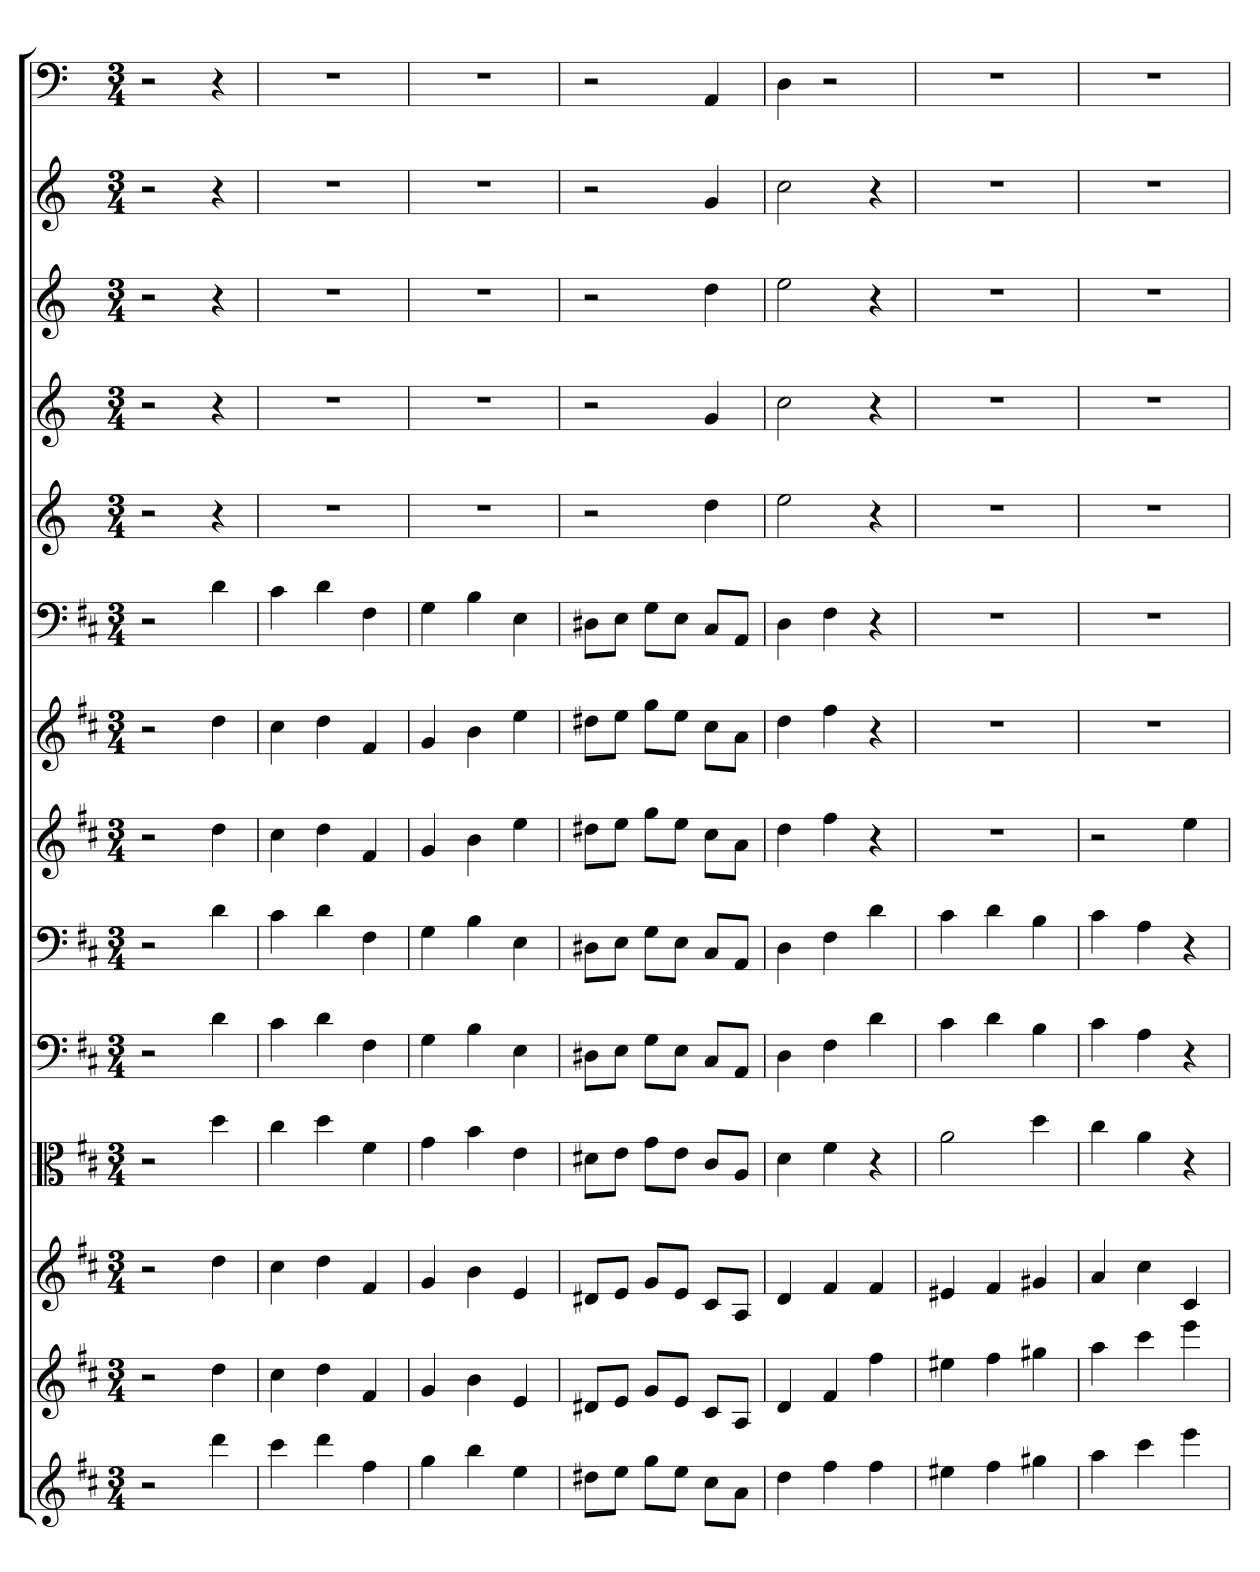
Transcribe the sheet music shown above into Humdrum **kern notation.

**kern	**kern	**kern	**kern	**kern	**kern	**kern	**kern	**kern	**kern	**kern	**kern	**kern	**kern
*part14	*part13	*part12	*part11	*part10	*part9	*part8	*part7	*part6	*part5	*part4	*part3	*part2	*part1
*staff14	*staff13	*staff12	*staff11	*staff10	*staff9	*staff8	*staff7	*staff6	*staff5	*staff4	*staff3	*staff2	*staff1
*	*	*	*clefC3	*clefF4	*clefF4	*	*	*clefF4	*	*	*	*	*clefF4
*k[f#c#]	*k[f#c#]	*k[f#c#]	*k[f#c#]	*k[f#c#]	*k[f#c#]	*k[f#c#]	*k[f#c#]	*k[f#c#]	*k[]	*k[]	*k[]	*k[]	*k[]
*M3/4	*M3/4	*M3/4	*M3/4	*M3/4	*M3/4	*M3/4	*M3/4	*M3/4	*M3/4	*M3/4	*M3/4	*M3/4	*M3/4
=	=	=	=	=	=	=	=	=	=	=	=	=	=
2r	2r	2r	2r	2r	2r	2r	2r	2r	2r	2r	2r	2r	2r
4ddd	4dd	4dd	4dd	4d	4d	4dd	4dd	4d	4r	4r	4r	4r	4r
=1	=1	=1	=1	=1	=1	=1	=1	=1	=1	=1	=1	=1	=1
4ccc#	4cc#	4cc#	4cc#	4c#	4c#	4cc#	4cc#	4c#	2.r	2.r	2.r	2.r	2.r
4ddd	4dd	4dd	4dd	4d	4d	4dd	4dd	4d	.	.	.	.	.
4ff#	4f#	4f#	4f#	4F#	4F#	4f#	4f#	4F#	.	.	.	.	.
=2	=2	=2	=2	=2	=2	=2	=2	=2	=2	=2	=2	=2	=2
4gg	4g	4g	4g	4G	4G	4g	4g	4G	2.r	2.r	2.r	2.r	2.r
4bb	4b	4b	4b	4B	4B	4b	4b	4B	.	.	.	.	.
4ee	4e	4e	4e	4E	4E	4ee	4ee	4E	.	.	.	.	.
=3	=3	=3	=3	=3	=3	=3	=3	=3	=3	=3	=3	=3	=3
8dd#XL	8d#XL	8d#XL	8d#X\L	8D#X\L	8D#X\L	8dd#XL	8dd#XL	8D#X\L	2r	2r	2r	2r	2r
8eeJ	8eJ	8eJ	8e\J	8E\J	8E\J	8eeJ	8eeJ	8E\J	.	.	.	.	.
8ggL	8gL	8gL	8g\L	8G\L	8G\L	8ggL	8ggL	8G\L	.	.	.	.	.
8eeJ	8eJ	8eJ	8e\J	8E\J	8E\J	8eeJ	8eeJ	8E\J	.	.	.	.	.
8cc#L	8c#L	8c#L	8c#/L	8C#/L	8C#/L	8cc#L	8cc#L	8C#/L	4dd	4g	4dd	4g	4AA
8aJ	8AJ	8AJ	8A/J	8AA/J	8AA/J	8aJ	8aJ	8AA/J	.	.	.	.	.
=4	=4	=4	=4	=4	=4	=4	=4	=4	=4	=4	=4	=4	=4
4dd	4d	4d	4d	4D	4D	4dd	4dd	4D	2ee	2cc	2ee	2cc	4D
4ff#	4f#	4f#	4f#	4F#	4F#	4ff#	4ff#	4F#	.	.	.	.	2r
4ff#	4ff#	4f#	4r	4d	4d	4r	4r	4r	4r	4r	4r	4r	.
=5	=5	=5	=5	=5	=5	=5	=5	=5	=5	=5	=5	=5	=5
4ee#X	4ee#X	4e#X	2a	4c#	4c#	2.r	2.r	2.r	2.r	2.r	2.r	2.r	2.r
4ff#	4ff#	4f#	.	4d	4d	.	.	.	.	.	.	.	.
4gg#X	4gg#X	4g#X	4dd	4B	4B	.	.	.	.	.	.	.	.
=6	=6	=6	=6	=6	=6	=6	=6	=6	=6	=6	=6	=6	=6
4aa	4aa	4a	4cc#	4c#	4c#	2r	2.r	2.r	2.r	2.r	2.r	2.r	2.r
4ccc#	4ccc#	4cc#	4a	4A	4A	.	.	.	.	.	.	.	.
4eee	4eee	4c#	4r	4r	4r	4ee	.	.	.	.	.	.	.
=	=	=	=	=	=	=	=	=	=	=	=	=	=
*-	*-	*-	*-	*-	*-	*-	*-	*-	*-	*-	*-	*-	*-
